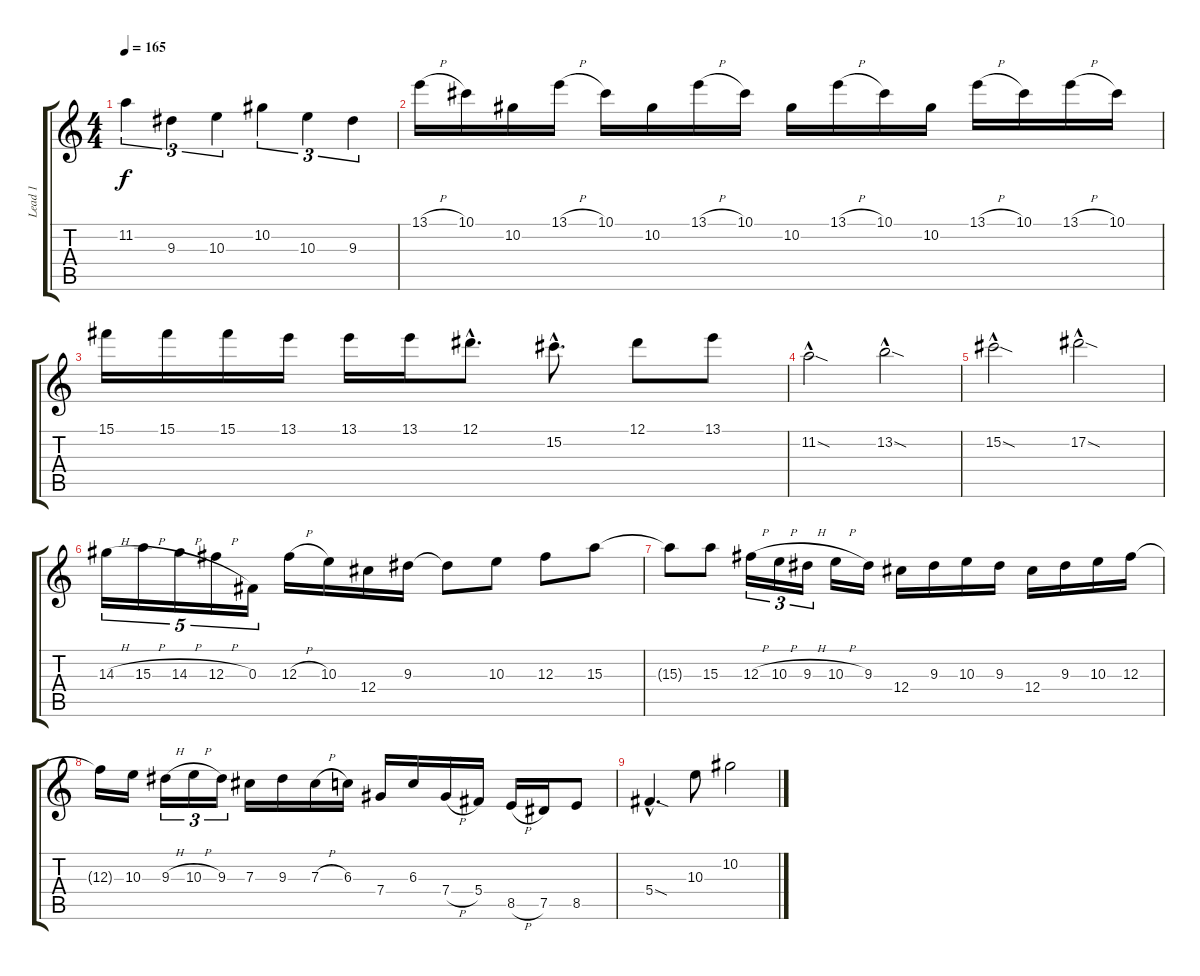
\track ("Lead 1" "Lead 1") {instrument overdrivenguitar}
\staff {score tabs}
\tuning (Eb4 Bb3 Gb3 Db3 Ab2 Eb2) {hide}
\ts (4 4)
\tempo 165
\clef g2
\ks c
11.2.4{tu (3 2) dy f} 9.3.4{tu (3 2)} 10.3.4{tu (3 2)} 10.2.4{tu (3 2)} 10.3.4{tu (3 2)} 9.3.4{tu (3 2)} |
13.1{h}.16 10.1.16 10.2.16 13.1{h}.16 10.1.16 10.2.16 13.1{h}.16 10.1.16 10.2.16 13.1{h}.16 10.1.16 10.2.16 13.1{h}.16 10.1.16 13.1{h}.16 10.1.16 |
15.1.16 15.1.16 15.1.16 13.1.16 13.1.16 13.1.16 12.1{hac}.8{d} 15.2{hac}.8{d} 12.1.8 13.1.8 |
11.2{sod hac}.2 13.2{sod hac}.2 |
15.2{sod hac}.2 17.2{sod hac}.2 |
14.3{h}.16{tu (5 4)} 15.3{h}.16{tu (5 4)} 14.3{h}.16{tu (5 4)} 12.3{h}.16{tu (5 4)} 0.3.16{tu (5 4)} 12.3{h}.16 10.3.16 12.4.16 9.3.16 9.3{t}.8 10.3.8 12.3.8 15.3.8 |
15.3{t}.8 15.3.8 12.3{h}.16{tu (3 2)} 10.3{h}.16{tu (3 2)} 9.3{h}.16{tu (3 2)} 10.3{h}.16 9.3.16 12.4.16 9.3.16 10.3.16 9.3.16 12.4.16 9.3.16 10.3.16 12.3.16 |
12.3{t}.16 10.3.16 9.3{h}.16{tu (3 2)} 10.3{h}.16{tu (3 2)} 9.3.16{tu (3 2)} 7.3.16 9.3.16 7.3{h}.16 6.3.16 7.4.16 6.3.16 7.4{h}.16 5.4.16 8.5{h}.16 7.5.16 8.5.8 |
5.4{sod hac}.4{d} 10.3.8 10.2.2
